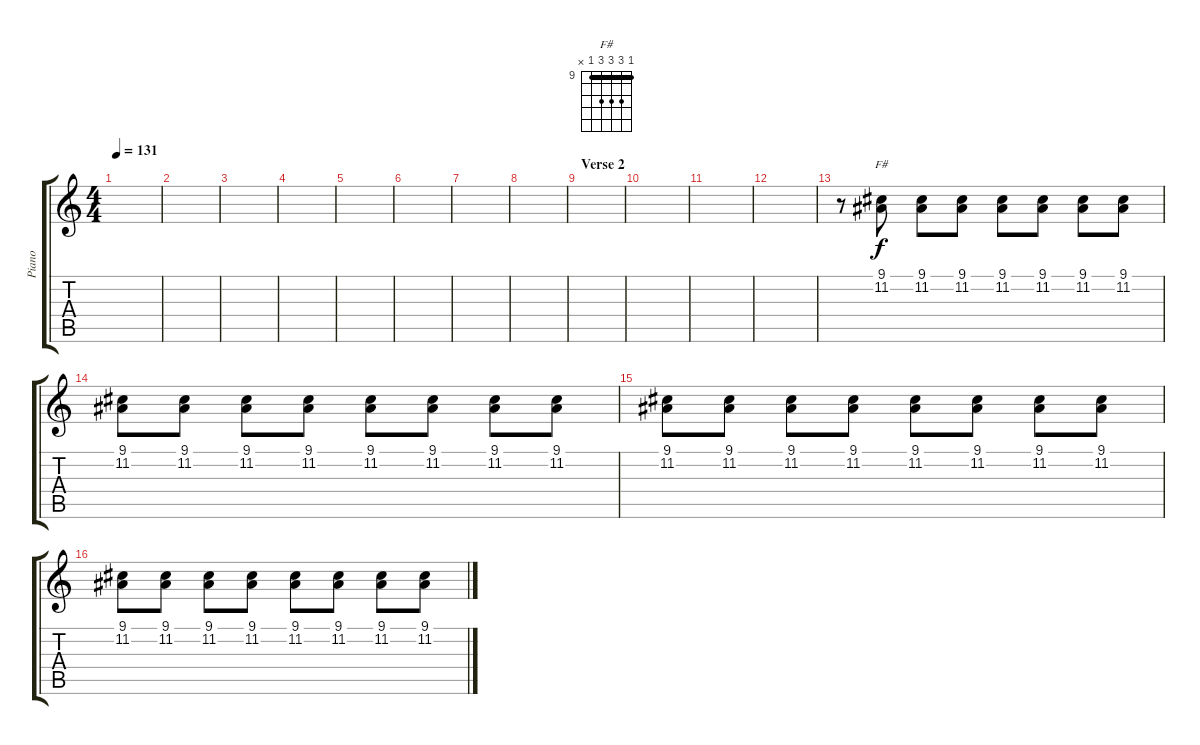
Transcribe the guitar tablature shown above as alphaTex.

\track ("Piano" "Piano") {instrument acousticgrandpiano}
\staff {score tabs}
\tuning (E4 B3 G3 D3 A2 E2) {hide}
\chord ("F#" 9 11 11 11 9 x) {firstfret 9 barre 9}
\ts (4 4)
\tempo 131
\clef g2
\ks c
|
|
|
|
|
|
|
|
\section ("" "Verse 2")
|
|
|
|
r.8 (9.1 11.2).8{ch "F#"} (9.1 11.2).8 (9.1 11.2).8 (9.1 11.2).8 (9.1 11.2).8 (9.1 11.2).8 (9.1 11.2).8 |
(9.1 11.2).8 (9.1 11.2).8 (9.1 11.2).8 (9.1 11.2).8 (9.1 11.2).8 (9.1 11.2).8 (9.1 11.2).8 (9.1 11.2).8 |
(9.1 11.2).8 (9.1 11.2).8 (9.1 11.2).8 (9.1 11.2).8 (9.1 11.2).8 (9.1 11.2).8 (9.1 11.2).8 (9.1 11.2).8 |
(9.1 11.2).8 (9.1 11.2).8 (9.1 11.2).8 (9.1 11.2).8 (9.1 11.2).8 (9.1 11.2).8 (9.1 11.2).8 (9.1 11.2).8
